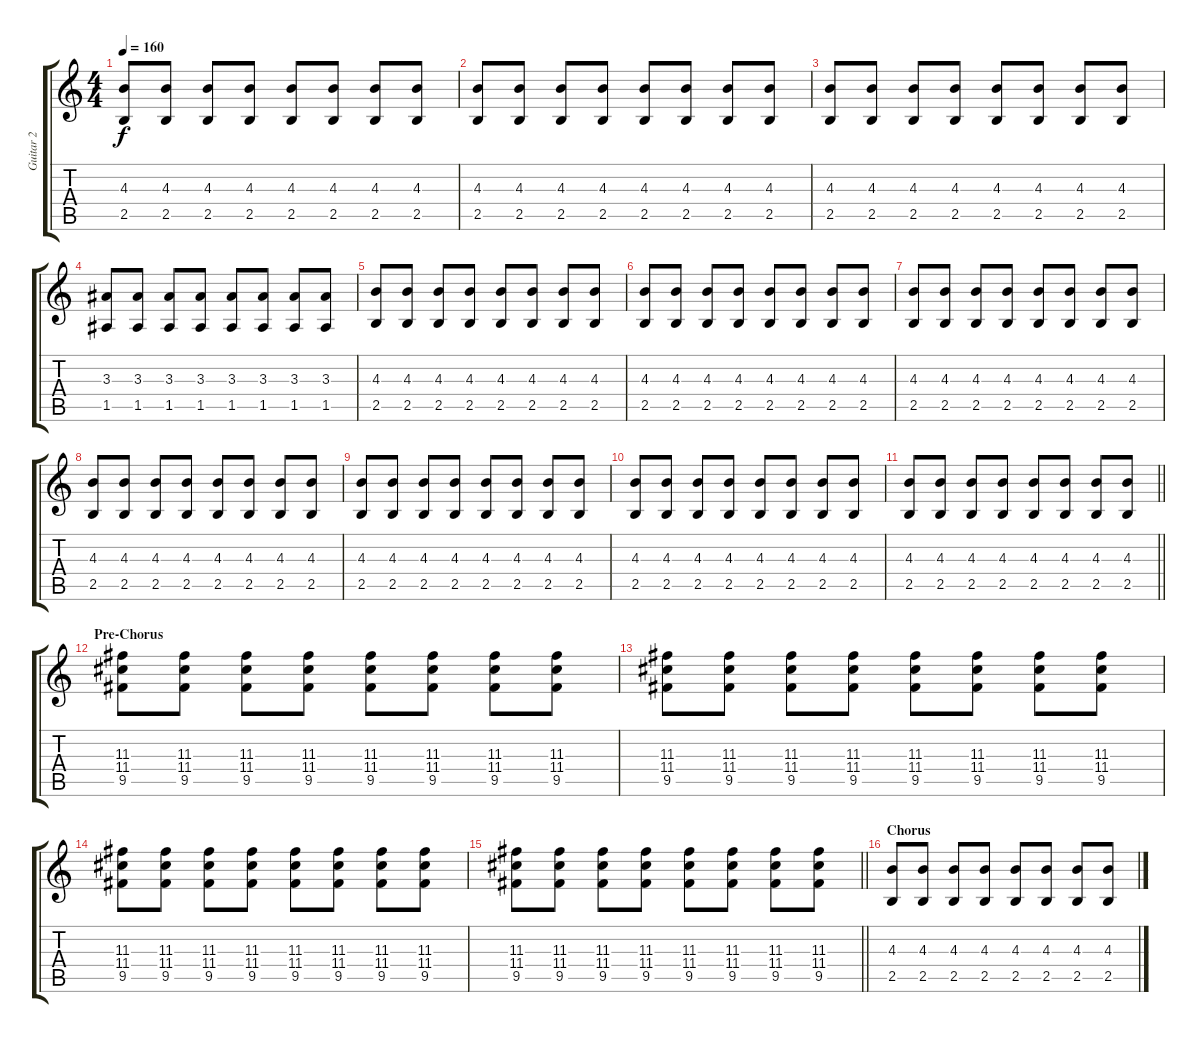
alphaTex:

\track ("Guitar 2" "Guitar 2") {instrument distortionguitar}
\staff {score tabs}
\tuning (E4 B3 G3 D3 A2 E2) {hide}
\ts (4 4)
\tempo 160
\clef g2
\ks c
(4.3 2.5).8{dy f} (4.3 2.5).8 (4.3 2.5).8 (4.3 2.5).8 (4.3 2.5).8 (4.3 2.5).8 (4.3 2.5).8 (4.3 2.5).8 |
(4.3 2.5).8 (4.3 2.5).8 (4.3 2.5).8 (4.3 2.5).8 (4.3 2.5).8 (4.3 2.5).8 (4.3 2.5).8 (4.3 2.5).8 |
(4.3 2.5).8 (4.3 2.5).8 (4.3 2.5).8 (4.3 2.5).8 (4.3 2.5).8 (4.3 2.5).8 (4.3 2.5).8 (4.3 2.5).8 |
(3.3 1.5).8 (3.3 1.5).8 (3.3 1.5).8 (3.3 1.5).8 (3.3 1.5).8 (3.3 1.5).8 (3.3 1.5).8 (3.3 1.5).8 |
(4.3 2.5).8 (4.3 2.5).8 (4.3 2.5).8 (4.3 2.5).8 (4.3 2.5).8 (4.3 2.5).8 (4.3 2.5).8 (4.3 2.5).8 |
(4.3 2.5).8 (4.3 2.5).8 (4.3 2.5).8 (4.3 2.5).8 (4.3 2.5).8 (4.3 2.5).8 (4.3 2.5).8 (4.3 2.5).8 |
(4.3 2.5).8 (4.3 2.5).8 (4.3 2.5).8 (4.3 2.5).8 (4.3 2.5).8 (4.3 2.5).8 (4.3 2.5).8 (4.3 2.5).8 |
(4.3 2.5).8 (4.3 2.5).8 (4.3 2.5).8 (4.3 2.5).8 (4.3 2.5).8 (4.3 2.5).8 (4.3 2.5).8 (4.3 2.5).8 |
(4.3 2.5).8 (4.3 2.5).8 (4.3 2.5).8 (4.3 2.5).8 (4.3 2.5).8 (4.3 2.5).8 (4.3 2.5).8 (4.3 2.5).8 |
(4.3 2.5).8 (4.3 2.5).8 (4.3 2.5).8 (4.3 2.5).8 (4.3 2.5).8 (4.3 2.5).8 (4.3 2.5).8 (4.3 2.5).8 |
\barLineRight lightlight
(4.3 2.5).8 (4.3 2.5).8 (4.3 2.5).8 (4.3 2.5).8 (4.3 2.5).8 (4.3 2.5).8 (4.3 2.5).8 (4.3 2.5).8 |
\section ("" "Pre-Chorus")
(11.3 11.4 9.5).8 (11.3 11.4 9.5).8 (11.3 11.4 9.5).8 (11.3 11.4 9.5).8 (11.3 11.4 9.5).8 (11.3 11.4 9.5).8 (11.3 11.4 9.5).8 (11.3 11.4 9.5).8 |
(11.3 11.4 9.5).8 (11.3 11.4 9.5).8 (11.3 11.4 9.5).8 (11.3 11.4 9.5).8 (11.3 11.4 9.5).8 (11.3 11.4 9.5).8 (11.3 11.4 9.5).8 (11.3 11.4 9.5).8 |
(11.3 11.4 9.5).8 (11.3 11.4 9.5).8 (11.3 11.4 9.5).8 (11.3 11.4 9.5).8 (11.3 11.4 9.5).8 (11.3 11.4 9.5).8 (11.3 11.4 9.5).8 (11.3 11.4 9.5).8 |
\barLineRight lightlight
(11.3 11.4 9.5).8 (11.3 11.4 9.5).8 (11.3 11.4 9.5).8 (11.3 11.4 9.5).8 (11.3 11.4 9.5).8 (11.3 11.4 9.5).8 (11.3 11.4 9.5).8 (11.3 11.4 9.5).8 |
\section ("" "Chorus")
(4.3 2.5).8 (4.3 2.5).8 (4.3 2.5).8 (4.3 2.5).8 (4.3 2.5).8 (4.3 2.5).8 (4.3 2.5).8 (4.3 2.5).8
